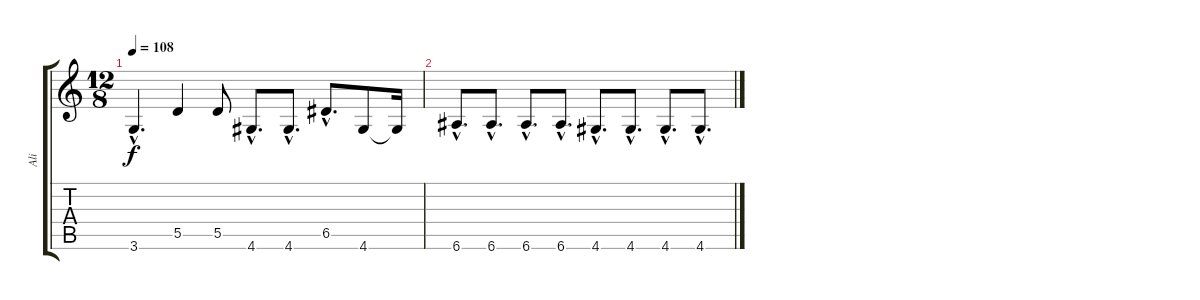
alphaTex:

\track ("Ali" "Ali") {instrument acousticbass}
\staff {score tabs}
\tuning (E4 B3 G3 D3 A2 E2) {hide}
\ts (12 8)
\tempo 108
\clef g2
\ks c
3.6{hac}.4{d dy f} 5.5.4 5.5.8 4.6{hac}.8{d} 4.6{hac}.8{d} 6.5{hac}.8{d} 4.6.8 4.6{t}.16 |
6.6{hac}.8{d} 6.6{hac}.8{d} 6.6{hac}.8{d} 6.6{hac}.8{d} 4.6{hac}.8{d} 4.6{hac}.8{d} 4.6{hac}.8{d} 4.6{hac}.8{d}
